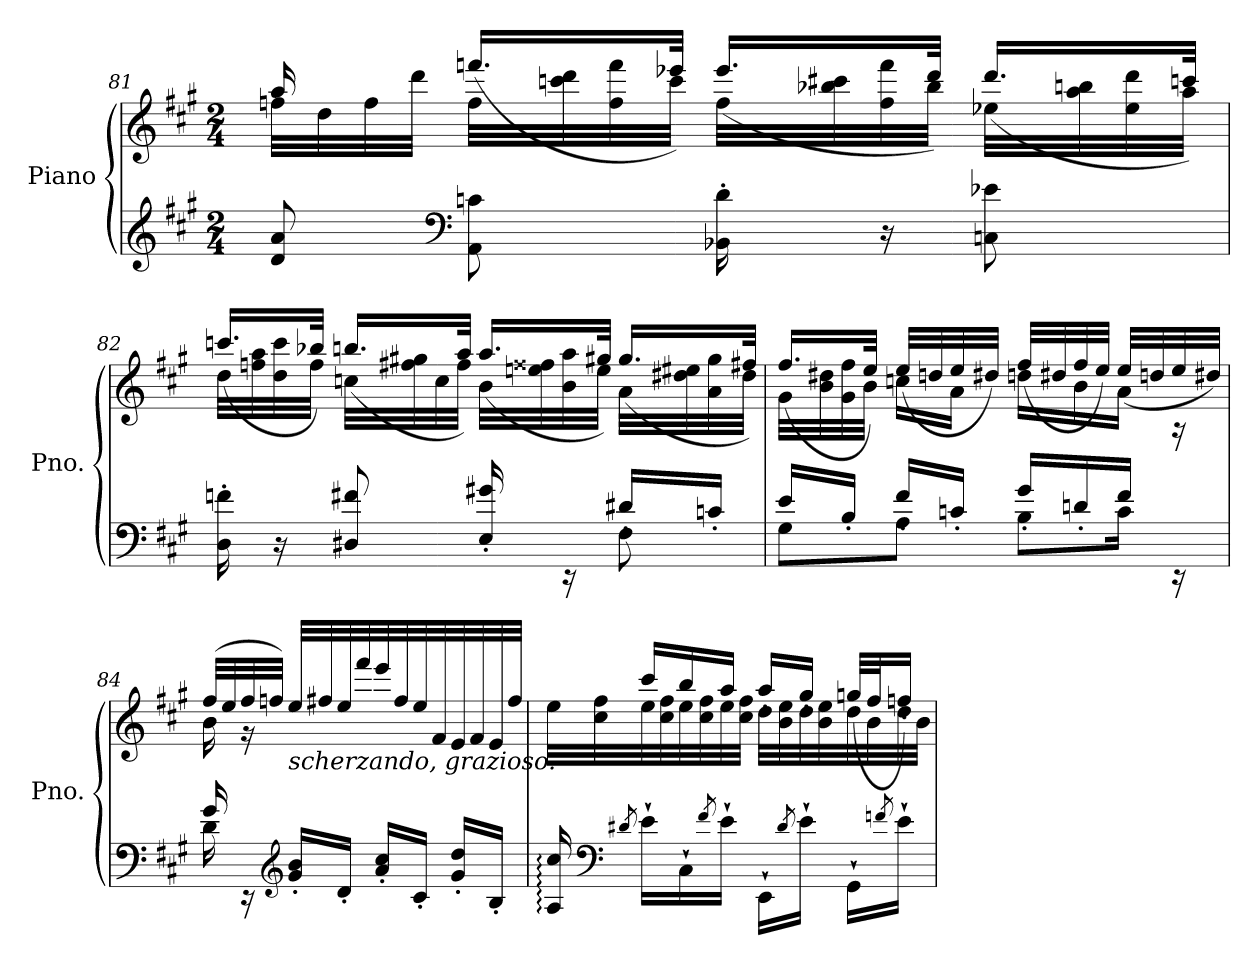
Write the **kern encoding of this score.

**kern	**kern
*part1	*part1
*staff2	*staff1
*I"Piano	*
*I'Pno.	*
!!LO:LB:g=z
*clefG2	*clefG2
*k[f#c#g#]	*k[f#c#g#]
*M2/4	*M2/4
=81	=81
*	*^
8d/ 8a/	32ffn\LLL	16aa/
.	32dd\	.
.	32ff\	16ryy
.	32ddd\JJJ	.
*clefF4	*	*
8AA\ 8cn\	32ff\LLL	(>16.fffn/LL
.	32cccn\ 32ddd\	.
.	32ff\ 32fff\	.
.	32ccc\JJJ	32eee-X/JJk)
16BB-X\' 16d\'	32ff\LLL	(>16.eee-/LL
.	32bb-X\ 32ccc#X\	.
16r	32ff\ 32fff\	.
.	32bb-\JJJ	32ddd/JJk)
8Cn\ 8e-X\	32ee-X\LLL	(>16.ddd/LL
.	32aa\ 32bbn\	.
.	32ee-\ 32ddd\	.
.	32aa\JJJ	32cccn/JJk)
!!LO:LB:g=z	!!
=82	=82	=82
*^	*	*
16D\' 16fn\'	4.ryy	32dd\LLL	(>16.cccn/LL
.	.	32ffn\ 32aa\	.
16r	.	32dd\ 32ccc\	.
.	.	32ff\JJJ	32bb-X/JJk)
8D#X/ 8f#X/	.	32ccn\LLL	(>16.bbn/LL
.	.	32ff#X\ 32gg#X\	.
.	.	32cc\	.
.	.	32ff#\JJJ	32aa/JJk)
16E/' 16g#X/'	.	32b\LLL	(>16.aa/LL
.	.	32een\ 32ff##X\	.
16rEE	.	32b\ 32aa\	.
.	.	32ee\JJJ	32gg#X/JJk)
8F#\	16d#X'/LL	32a\LLL	(>16.gg#/LL
.	.	32dd#X\ 32ee#X\	.
.	16cn'/JJ	32a\ 32gg#\	.
.	.	32dd#\JJJ	32ff#X/JJk)
!!LO:PB:g=z	!!
=83	=83	=83	=83
8G#\L	16e'/LL	32g#\LLL	(>16.ff#/LL
.	.	32b\ 32dd#X\	.
.	16B'/JJ	32g#\ 32ff#\	.
.	.	32b\JJJ	32ee/JJk)
8A\J	16f#'/LL	16ccn\LL	(>32ee/LLL
.	.	.	32ddn/
.	16cn'/JJ	16a\JJ	32ee/
.	.	.	32dd#X/JJJ)
8B\L	16g#'/LL	16ddn\LL	(>32ff#/LLL
.	.	.	32dd#X/
.	16dn'/	16b\	32ff#/
.	.	.	32ee/JJJ)
16c\Jk	16f#/JJ	16a\JJ	(>32ee/LLL
.	.	.	32ddn/
16rEE	16ryy	16rA	32ee/
.	.	.	32dd#X/JJJ)
!!LO:LB:g=z	!!
=84	=84	=84	=84
16d\	16g#/	(>32ff#/LLL	16b\
.	.	32ee/	.
16rEE	4..ryy	32ff#/	16r
.	.	32ffn/JJJ)	.
*clefG2	*	*	*
!	!	!LO:TX:b:i:t=scherzando, grazioso.	!
16g#/' 16b/'LL	.	32ee/LLL	4.ryy
.	.	32ff#X/	.
16d'/JJ	.	32ee/	.
.	.	32fff#/	.
16a/' 16cc#/'LL	.	32eee/	.
.	.	32ff#/	.
16c#'/JJ	.	32ee/	.
.	.	32f#/	.
16g#/' 16dd/'LL	.	32e/	.
.	.	32f#/	.
16B'/JJ	.	32e/	.
.	.	32ff#/JJJ	.
*v	*v	*	*
=85	=85	=85
16A/: 16cc#/:	32ee\LLL	16ryy
.	32cc#\ 32ff#\	.
*clefF4	*	*
8qd#X/	.	.
16e`\LL	32ee\	16ccc#'/LL
.	32cc#\ 32ff#\	.
16C#`\	32ee\	16bb'/
.	32cc#\ 32ff#\	.
8qf#/	.	.
16e`\JJ	32ee\	16aa'/JJ
.	32cc#\ 32ff#\JJJ	.
16EE`\LL	32dd\LLL	16aa'/LL
.	32b\ 32ee\	.
8qd#/	.	.
16e`\JJ	32dd\	16gg#'/JJ
.	32b\ 32ee\	.
16GG#`\LL	32dd\	(>32ggn/LLL
.	32b\	32ff#/J
8qfn/	.	.
16e`\JJ	32dd\	16ffn'/JJ)
.	32b\JJJ	.
*	*v	*v
=	=
*-	*-
